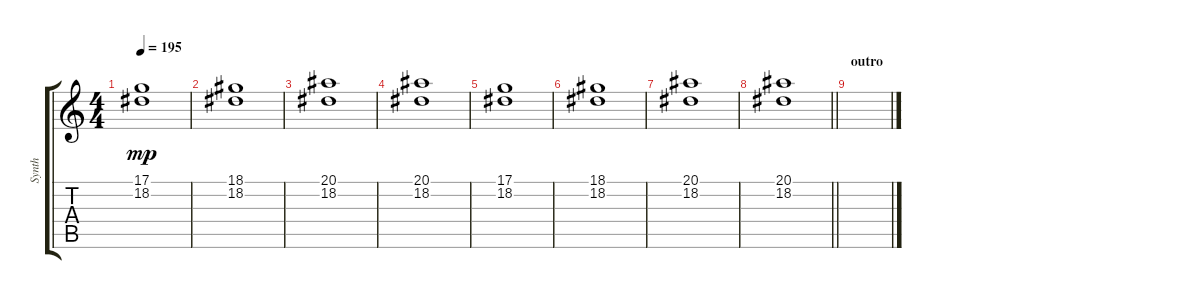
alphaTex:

\track ("Synth" "Synth") {instrument lead2sawtooth}
\staff {score tabs}
\tuning (D4 A3 F3 C3 G2 C2) {hide}
\ts (4 4)
\tempo 195
\clef g2
\ks c
(17.1 18.2).1{dy mp} |
(18.1 18.2).1 |
(20.1 18.2).1 |
(20.1 18.2).1 |
(17.1 18.2).1 |
(18.1 18.2).1 |
(20.1 18.2).1 |
\barLineRight lightlight
(20.1 18.2).1 |
\section ("" "outro")
